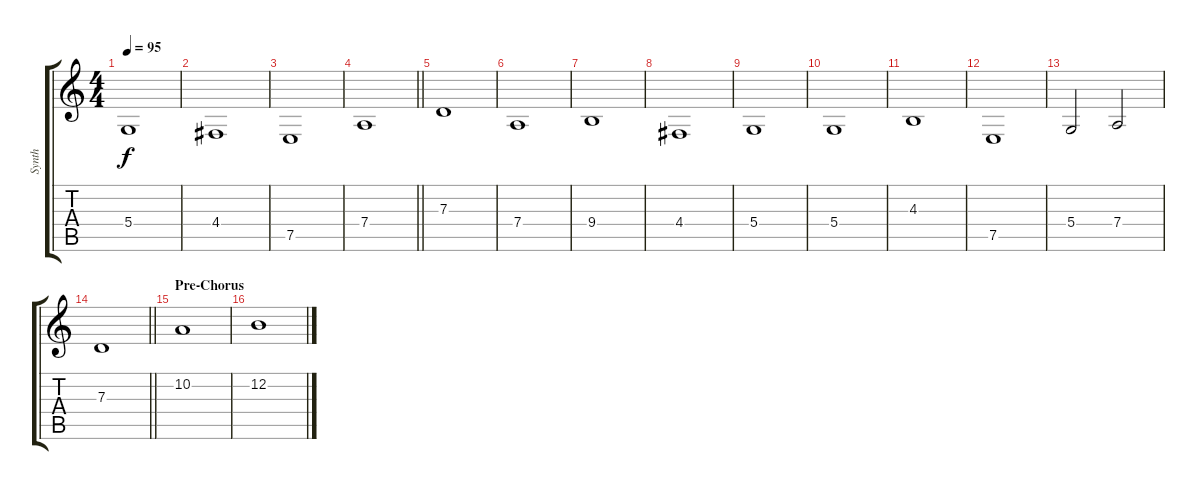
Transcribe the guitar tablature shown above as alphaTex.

\track ("Synth" "Synth") {instrument stringensemble1}
\staff {score tabs}
\tuning (E4 B3 G3 D3 A2 E2) {hide}
\ts (4 4)
\tempo 95
\clef g2
\ks c
5.4.1{dy f} |
4.4.1 |
7.5.1 |
\barLineRight lightlight
7.4.1 |
7.3.1 |
7.4.1 |
9.4.1 |
4.4.1 |
5.4.1 |
5.4.1 |
4.3.1 |
7.5.1 |
5.4.2 7.4.2 |
\barLineRight lightlight
7.3.1 |
\section ("" "Pre-Chorus")
10.2.1 |
12.2.1
